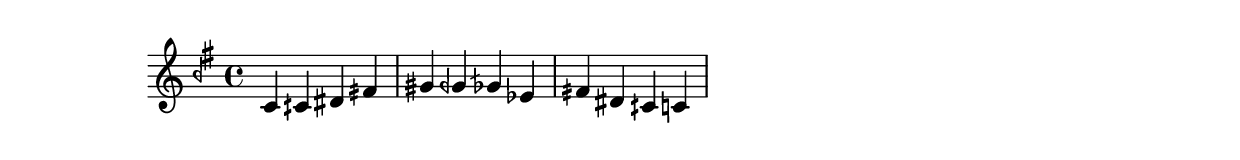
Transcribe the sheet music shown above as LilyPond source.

%% DO NOT EDIT this file manually; it was automatically
%% generated from the LilyPond Snippet Repository
%% (http://lsr.di.unimi.it).
%%
%% Make any changes in the LSR itself, or in
%% `Documentation/snippets/new/`, then run
%% `scripts/auxiliar/makelsr.pl`.
%%
%% This file is in the public domain.

\version "2.24.0"

\header {
  lsrtags = "pitches, version-specific, world-music"

  texidoc = "
Makam is a type of melody from Turkey using 1/9th-tone microtonal
alterations.

Consult the initialization file @samp{ly/makam.ly} for details of
pitch names and alterations.
"

  doctitle = "Makam example"
} % begin verbatim


% Initialize makam settings
\include "makam.ly"

\relative c' {
  \set Staff.keyAlterations = #`((6 . ,(- KOMA)) (3 . ,BAKIYE))
  c4 cc db fk
  gbm4 gfc gfb efk
  fk4 db cc c
}
